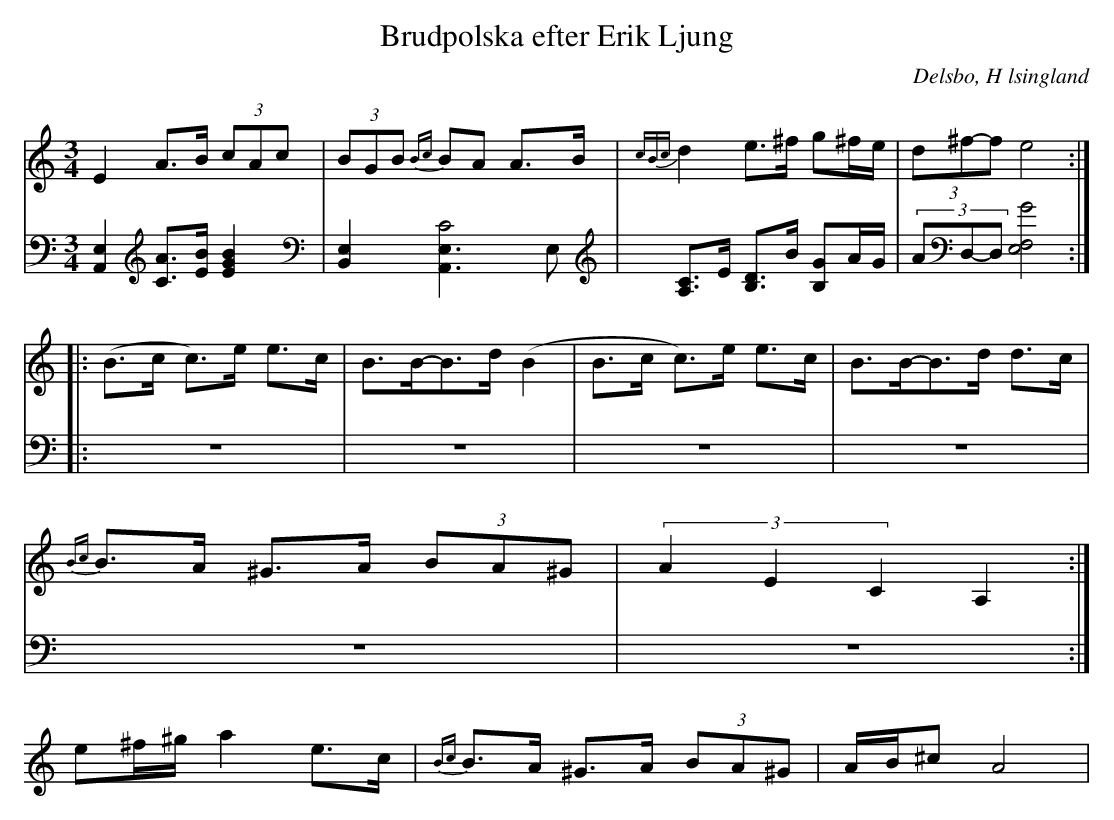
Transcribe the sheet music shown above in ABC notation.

X:1
T: Brudpolska efter Erik Ljung
Q: 105
O: Delsbo, H lsingland
M: 3/4
L: 1/8
K: Am
V:1
V:2
V:1
E2 A>B (3cAc| (3BGB {Bc}BA A>B|{cBc}d2 e>^f g^f/e/|(3d^f-f e4 :|
|:(B>c c)>e e>c|B>B-B>d (B2|B>c c)>e e>c|B>B-B>d d>c|
{Bc}B>A ^G>A (3BA^G|(3A2E2C2 A,2:|
e^f/^g/ a2 e>c|{Bc}B>A ^G>A (3BA^G|A/B/^c A4|
V:2
[A,,2E,2] [AC]>[BE] [B2E2G2]|[B,,2E,2] [A,,3C4E,3]E,|[A,C]>E [B,D]>B [B,G]A/G/|(3AD,-D, [E,4G4F,4]:|
|:z6|z6|z6|z6|
z6|z6:|
